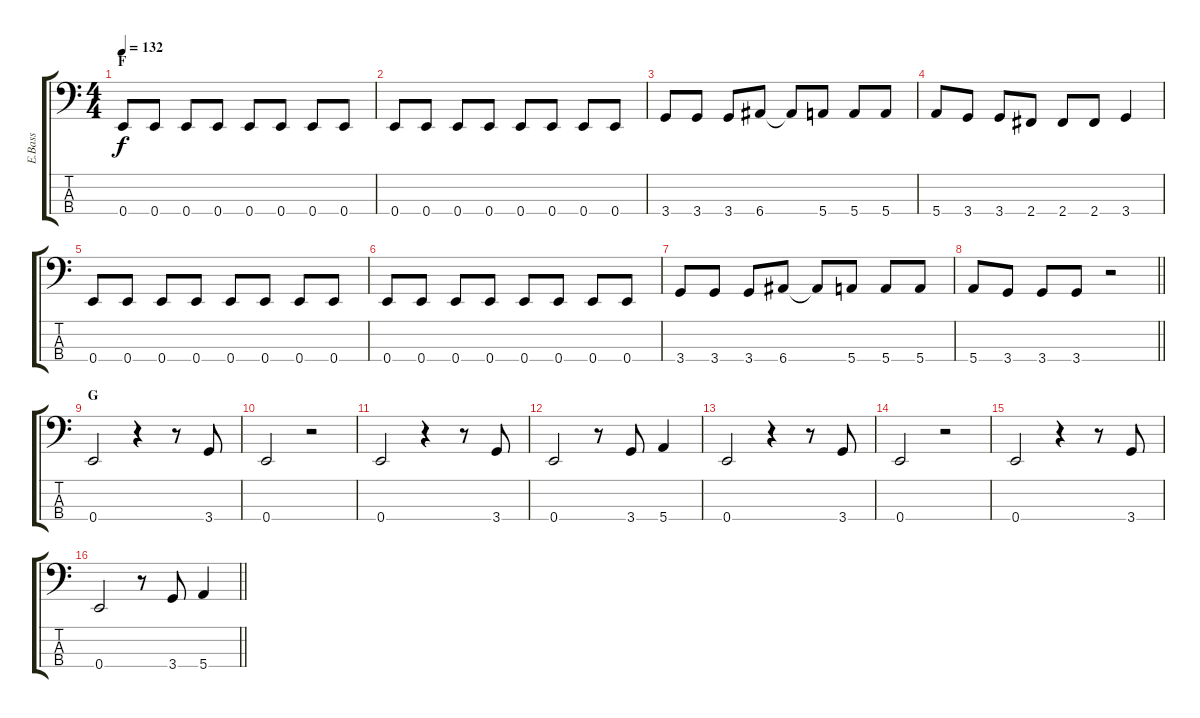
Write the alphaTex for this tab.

\track ("E.Bass" "E.Bass") {instrument electricbassfinger}
\staff {score tabs}
\tuning (G2 D2 A1 E1) {hide}
\ts (4 4)
\section ("" "F")
\tempo 132
\clef f4
\ks c
0.4.8{dy f} 0.4.8 0.4.8 0.4.8 0.4.8 0.4.8 0.4.8 0.4.8 |
0.4.8 0.4.8 0.4.8 0.4.8 0.4.8 0.4.8 0.4.8 0.4.8 |
3.4.8 3.4.8 3.4.8 6.4.8 6.4{t}.8 5.4.8 5.4.8 5.4.8 |
5.4.8 3.4.8 3.4.8 2.4.8 2.4.8 2.4.8 3.4.4 |
0.4.8 0.4.8 0.4.8 0.4.8 0.4.8 0.4.8 0.4.8 0.4.8 |
0.4.8 0.4.8 0.4.8 0.4.8 0.4.8 0.4.8 0.4.8 0.4.8 |
3.4.8 3.4.8 3.4.8 6.4.8 6.4{t}.8 5.4.8 5.4.8 5.4.8 |
\barLineRight lightlight
5.4.8 3.4.8 3.4.8 3.4.8 r.2 |
\section ("" "G")
0.4.2 r.4 r.8 3.4.8 |
0.4.2 r.2 |
0.4.2 r.4 r.8 3.4.8 |
0.4.2 r.8 3.4.8 5.4.4 |
0.4.2 r.4 r.8 3.4.8 |
0.4.2 r.2 |
0.4.2 r.4 r.8 3.4.8 |
\barLineRight lightlight
0.4.2 r.8 3.4.8 5.4.4
